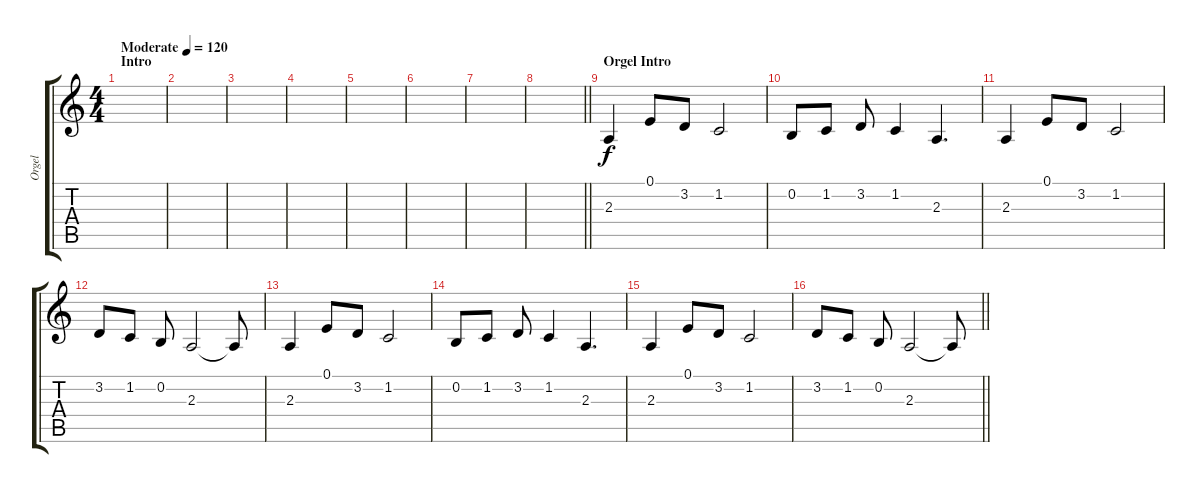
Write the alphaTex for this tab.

\track ("Orgel" "Orgel") {instrument churchorgan}
\staff {score tabs}
\tuning (E4 B3 G3 D3 A2 E2) {hide}
\ts (4 4)
\section ("" "Intro")
\tempo (120 "Moderate")
\clef g2
\ks c
|
|
|
|
|
|
|
\barLineRight lightlight
|
\section ("" "Orgel Intro")
2.3.4 0.1.8 3.2.8 1.2.2 |
0.2.8 1.2.8 3.2.8 1.2.4 2.3.4{d} |
2.3.4 0.1.8 3.2.8 1.2.2 |
3.2.8 1.2.8 0.2.8 2.3.2 2.3{t}.8 |
2.3.4 0.1.8 3.2.8 1.2.2 |
0.2.8 1.2.8 3.2.8 1.2.4 2.3.4{d} |
2.3.4 0.1.8 3.2.8 1.2.2 |
\barLineRight lightlight
3.2.8 1.2.8 0.2.8 2.3.2 2.3{t}.8
